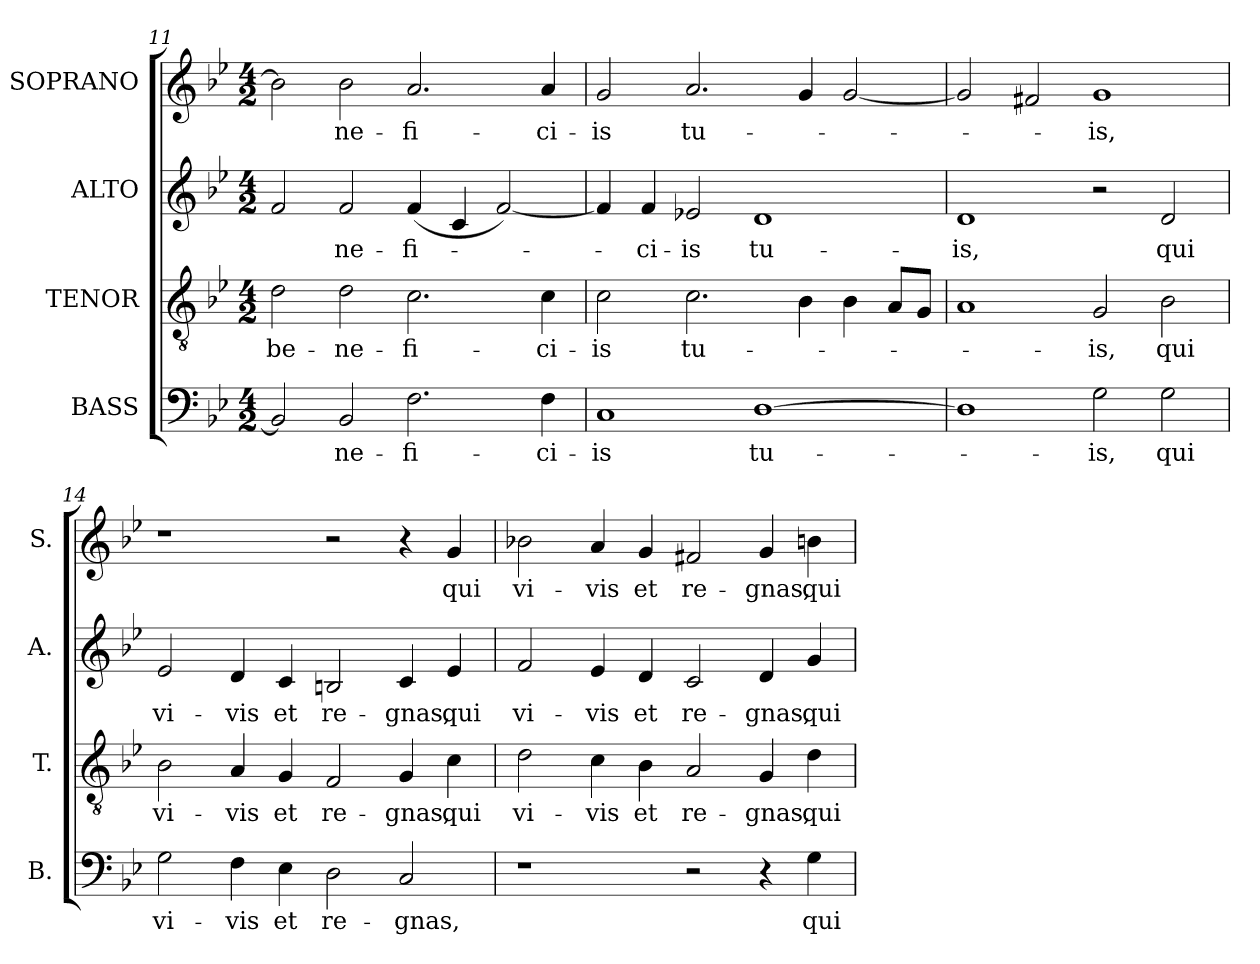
**kern	**text	**kern	**text	**kern	**text	**kern	**text
*part4	*part4	*part3	*part3	*part2	*part2	*part1	*part1
*staff4	*staff4	*staff3	*staff3	*staff2	*staff2	*staff1	*staff1
*I"BASS	*	*I"TENOR	*	*I"ALTO	*	*I"SOPRANO	*
*I'B.	*	*I'T.	*	*I'A.	*	*I'S.	*
*clefF4	*	*clefGv2	*	*clefG2	*	*clefG2	*
*	*	*ITrd7c12	*	*	*	*	*
*k[b-e-]	*	*k[b-e-]	*	*k[b-e-]	*	*k[b-e-]	*
*B-:	*	*B-:	*	*B-:	*	*B-:	*
*M4/2	*	*M4/2	*	*M4/2	*	*M4/2	*
=11	=11	=11	=11	=11	=11	=11	=11
!	!	!	!LO:LY:b:color=#000000	!	!	!	!
2BB-i/]	.	2Di\	be-	2fi/	.	2b-i\]	.
!	!LO:LY:b:color=#000000	!	!	!	!	!	!
!	!	!	!LO:LY:b:color=#000000	!	!	!	!
!	!	!	!	!	!LO:LY:b:color=#000000	!	!
!	!	!	!	!	!	!	!LO:LY:b:color=#000000
2BB-i/	-ne-	2Di\	-ne-	2fi/	-ne-	2b-i\	-ne-
!	!LO:LY:b:color=#000000	!	!	!	!	!	!
!	!	!	!LO:LY:b:color=#000000	!	!	!	!
!	!	!	!	!	!LO:LY:b:color=#000000	!	!
!	!	!	!	!	!	!	!LO:LY:b:color=#000000
2.Fi\	-fi-	2.Ci\	-fi-	(4fi/	-fi-	2.ai/	-fi-
.	.	.	.	4ci/	.	.	.
.	.	.	.	[2fi/)	.	.	.
!	!LO:LY:b:color=#000000	!	!	!	!	!	!
!	!	!	!LO:LY:b:color=#000000	!	!	!	!
!	!	!	!	!	!	!	!LO:LY:b:color=#000000
4Fi\	-ci-	4Ci\	-ci-	.	.	4ai/	-ci-
=12	=12	=12	=12	=12	=12	=12	=12
!	!LO:LY:b:color=#000000	!	!	!	!	!	!
!	!	!	!LO:LY:b:color=#000000	!	!	!	!
!	!	!	!	!	!	!	!LO:LY:b:color=#000000
1Ci	-is	2Ci\	-is	4fi/]	.	2gi/	-is
!	!	!	!	!	!LO:LY:b:color=#000000	!	!
.	.	.	.	4fi/	-ci-	.	.
!	!	!	!LO:LY:b:color=#000000	!	!	!	!
!	!	!	!	!	!LO:LY:b:color=#000000	!	!
!	!	!	!	!	!	!	!LO:LY:b:color=#000000
.	.	2.Ci\	tu-	2e-Xi/	-is	2.ai/	tu-
!	!LO:LY:b:color=#000000	!	!	!	!	!	!
!	!	!	!	!	!LO:LY:b:color=#000000	!	!
[1Di	tu-	.	.	1di	tu-	.	.
.	.	4BB-i\	.	.	.	4gi/	.
.	.	4BB-i\	.	.	.	[2gi/	.
.	.	8AAi/L	.	.	.	.	.
.	.	8GGi/J	.	.	.	.	.
!!LO:LB:g=z
=13	=13	=13	=13	=13	=13	=13	=13
!	!	!	!	!	!LO:LY:b:color=#000000	!	!
1Di]	.	1AAi	.	1di	-is,	2gi/]	.
.	.	.	.	.	.	2f#Xi/	.
!	!LO:LY:b:color=#000000	!	!	!	!	!	!
!	!	!	!LO:LY:b:color=#000000	!	!	!	!
!	!	!	!	!	!	!	!LO:LY:b:color=#000000
2Gi\	-is,	2GGi/	-is,	2r	.	1gi	-is,
!	!LO:LY:b:color=#000000	!	!	!	!	!	!
!	!	!	!LO:LY:b:color=#000000	!	!	!	!
!	!	!	!	!	!LO:LY:b:color=#000000	!	!
2Gi\	qui	2BB-i\	qui	2di/	qui	.	.
=14	=14	=14	=14	=14	=14	=14	=14
!	!LO:LY:b:color=#000000	!	!	!	!	!	!
!	!	!	!LO:LY:b:color=#000000	!	!	!	!
!	!	!	!	!	!LO:LY:b:color=#000000	!	!
2Gi\	vi-	2BB-i\	vi-	2e-i/	vi-	1r	.
!	!LO:LY:b:color=#000000	!	!	!	!	!	!
!	!	!	!LO:LY:b:color=#000000	!	!	!	!
!	!	!	!	!	!LO:LY:b:color=#000000	!	!
4Fi\	-vis	4AAi/	-vis	4di/	-vis	.	.
!	!LO:LY:b:color=#000000	!	!	!	!	!	!
!	!	!	!LO:LY:b:color=#000000	!	!	!	!
!	!	!	!	!	!LO:LY:b:color=#000000	!	!
4E-i\	et	4GGi/	et	4ci/	et	.	.
!	!LO:LY:b:color=#000000	!	!	!	!	!	!
!	!	!	!LO:LY:b:color=#000000	!	!	!	!
!	!	!	!	!	!LO:LY:b:color=#000000	!	!
2Di\	re-	2FFi/	re-	2Bni/	re-	2r	.
!	!LO:LY:b:color=#000000	!	!	!	!	!	!
!	!	!	!LO:LY:b:color=#000000	!	!	!	!
!	!	!	!	!	!LO:LY:b:color=#000000	!	!
2Ci/	-gnas,	4GGi/	-gnas,	4ci/	-gnas,	4r	.
!	!	!	!LO:LY:b:color=#000000	!	!	!	!
!	!	!	!	!	!LO:LY:b:color=#000000	!	!
!	!	!	!	!	!	!	!LO:LY:b:color=#000000
.	.	4Ci\	qui	4e-i/	qui	4gi/	qui
=15	=15	=15	=15	=15	=15	=15	=15
!	!	!	!LO:LY:b:color=#000000	!	!	!	!
!	!	!	!	!	!LO:LY:b:color=#000000	!	!
!	!	!	!	!	!	!	!LO:LY:b:color=#000000
1r	.	2Di\	vi-	2fi/	vi-	2b-Xi\	vi-
!	!	!	!LO:LY:b:color=#000000	!	!	!	!
!	!	!	!	!	!LO:LY:b:color=#000000	!	!
!	!	!	!	!	!	!	!LO:LY:b:color=#000000
.	.	4Ci\	-vis	4e-i/	-vis	4ai/	-vis
!	!	!	!LO:LY:b:color=#000000	!	!	!	!
!	!	!	!	!	!LO:LY:b:color=#000000	!	!
!	!	!	!	!	!	!	!LO:LY:b:color=#000000
.	.	4BB-i\	et	4di/	et	4gi/	et
!	!	!	!LO:LY:b:color=#000000	!	!	!	!
!	!	!	!	!	!LO:LY:b:color=#000000	!	!
!	!	!	!	!	!	!	!LO:LY:b:color=#000000
2r	.	2AAi/	re-	2ci/	re-	2f#Xi/	re-
!	!	!	!LO:LY:b:color=#000000	!	!	!	!
!	!	!	!	!	!LO:LY:b:color=#000000	!	!
!	!	!	!	!	!	!	!LO:LY:b:color=#000000
4r	.	4GGi/	-gnas,	4di/	-gnas,	4gi/	-gnas,
!	!LO:LY:b:color=#000000	!	!	!	!	!	!
!	!	!	!LO:LY:b:color=#000000	!	!	!	!
!	!	!	!	!	!LO:LY:b:color=#000000	!	!
!	!	!	!	!	!	!	!LO:LY:b:color=#000000
4Gi\	qui	4Di\	qui	4gi/	qui	4bni\	qui
=	=	=	=	=	=	=	=
*-	*-	*-	*-	*-	*-	*-	*-
